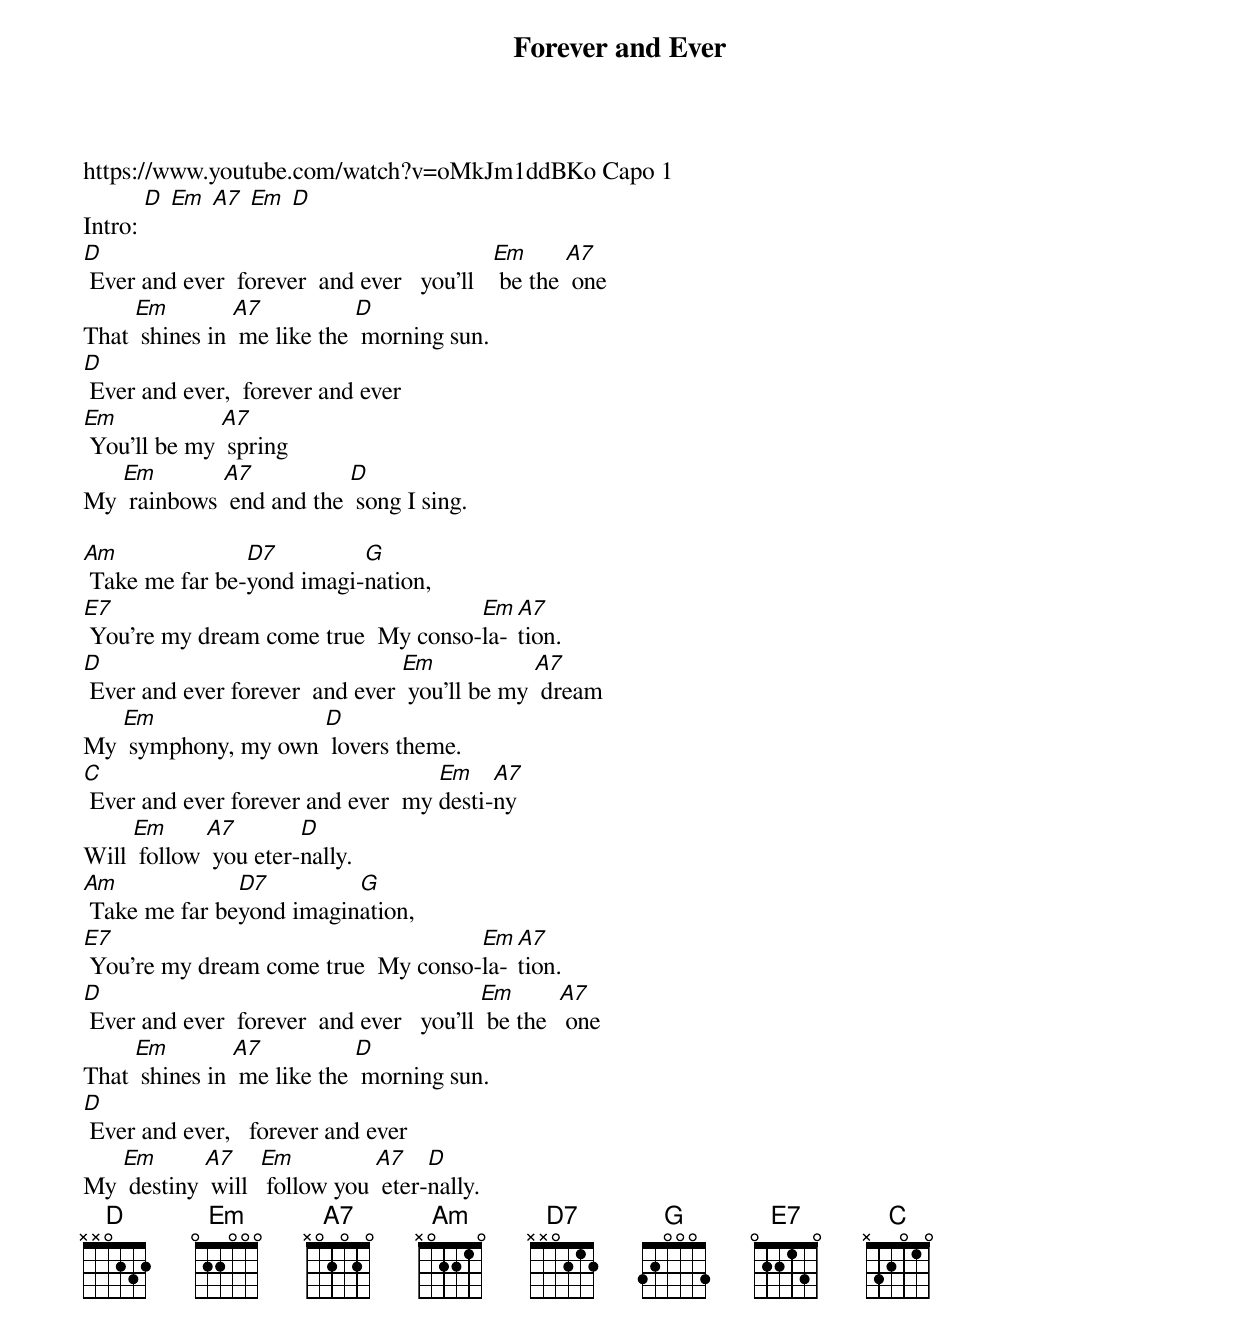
{t:Forever and Ever}
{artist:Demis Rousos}
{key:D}
https://www.youtube.com/watch?v=oMkJm1ddBKo Capo 1
{c: }
Intro: [D] [Em] [A7] [Em] [D]
{c: }
[D] Ever and ever  forever  and ever   you'll   [Em] be the [A7] one
That [Em] shines in [A7] me like the [D] morning sun.
[D] Ever and ever,  forever and ever
[Em] You'll be my [A7] spring
My [Em] rainbows [A7] end and the [D] song I sing.
{c: }

[Am] Take me far be-[D7]yond imagi-[G]nation,
[E7] You're my dream come true  My conso-[Em]la-[A7]tion.
{c: }
[D] Ever and ever forever  and ever [Em] you'll be my [A7] dream
My [Em] symphony, my own [D] lovers theme.
[C] Ever and ever forever and ever  my [Em]desti-[A7]ny
Will [Em] follow [A7] you eter-[D]nally.
{c: }
[Am] Take me far be[D7]yond imagin[G]ation,
[E7] You're my dream come true  My conso-[Em]la-[A7]tion.
{c: }
[D] Ever and ever  forever  and ever   you'll [Em] be the  [A7] one
That [Em] shines in [A7] me like the [D] morning sun.
[D] Ever and ever,   forever and ever
My [Em] destiny [A7] will  [Em] follow you [A7] eter-[D]nally.
